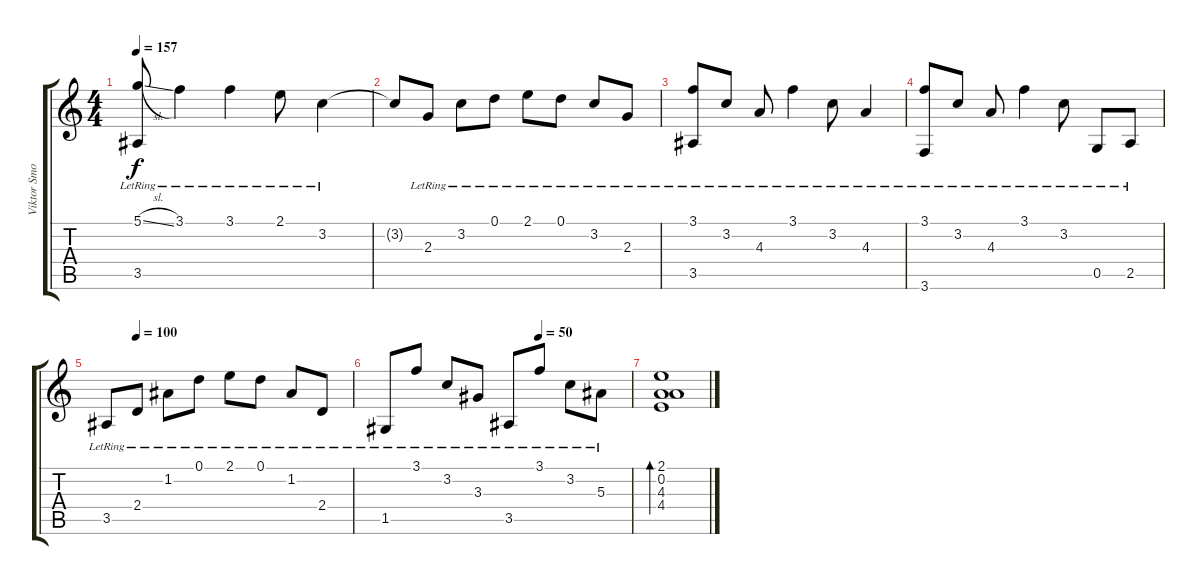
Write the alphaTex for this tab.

\track ("Viktor Smolski" "Viktor Smo") {instrument distortionguitar}
\staff {score tabs}
\tuning (D4 A3 F3 C3 G2 D2) {hide}
\ts (4 4)
\tempo 157
\clef g2
\ks c
(5.1{sl lr} 3.5{lr}).8{dy f} 3.1{lr}.4 3.1{lr}.4 2.1{lr}.8 3.2{lr}.4 |
3.2{t}.8 2.3{lr}.8 3.2{lr}.8 0.1{lr}.8 2.1{lr}.8 0.1{lr}.8 3.2{lr}.8 2.3{lr}.8 |
(3.1{lr} 3.5{lr}).8 3.2{lr}.8 4.3{lr}.8 3.1{lr}.4 3.2{lr}.8 4.3{lr}.4 |
(3.1{lr} 3.6{lr}).8 3.2{lr}.8 4.3{lr}.8 3.1{lr}.4 3.2{lr}.8 0.5{lr}.8 2.5{lr}.8 |
\tempo (100 0.125)
3.5{lr}.8 2.4{lr}.8 1.2{lr}.8 0.1{lr}.8 2.1{lr}.8 0.1{lr}.8 1.2{lr}.8 2.4{lr}.8 |
\tempo (50 0.625)
1.5{lr}.8 3.1{lr}.8 3.2{lr}.8 3.3{lr}.8 3.5{lr}.8 3.1{lr}.8 3.2{lr}.8 5.3{lr}.8 |
(2.1 0.2 4.3 4.4).1{bd 30}
